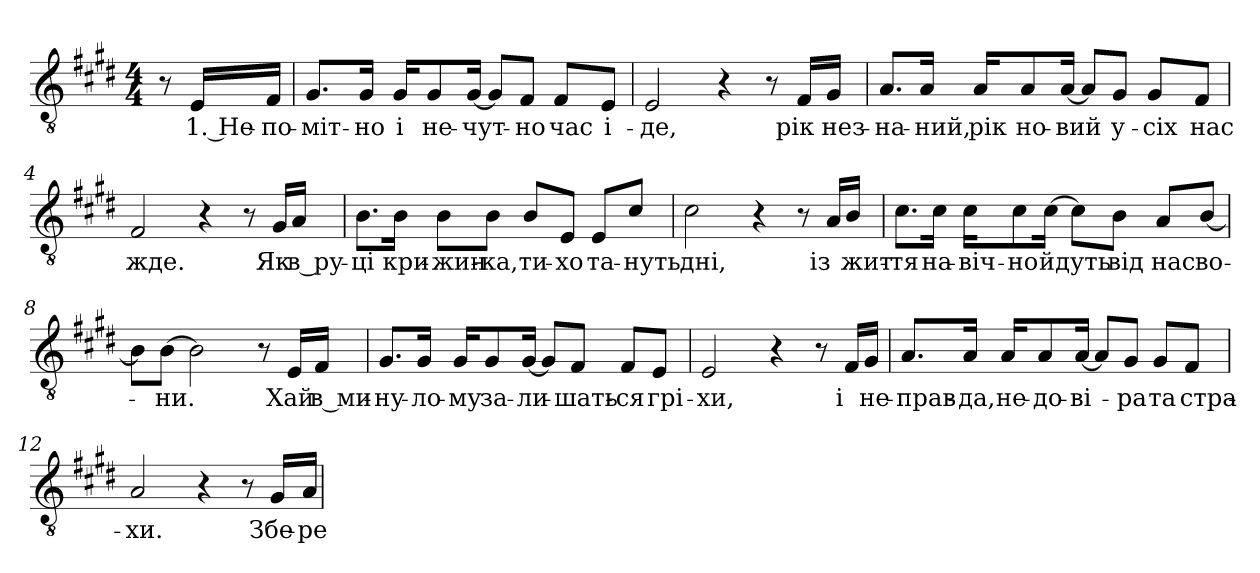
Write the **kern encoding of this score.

**kern	**text
*part1	*part1
*staff1	*staff1
!!LO:PB:g=z
*clefGv2	*
*k[f#c#g#d#]	*
*E:	*
*M4/4	*
=	=
8r	.
!	!LO:LY:b:color=#000000
16Ei/LL	1. Не-
!	!LO:LY:b:color=#000000
16F#i/JJ	-по-
=1	=1
!	!LO:LY:b:color=#000000
8.G#i/L	-міт-
!	!LO:LY:b:color=#000000
16G#i/Jk	-но
!	!LO:LY:b:color=#000000
16G#i/KL	і
!	!LO:LY:b:color=#000000
8G#i/	не-
!	!LO:LY:b:color=#000000
[<16G#i/Jk	-чут-
8G#i/L]	.
!	!LO:LY:b:color=#000000
8F#i/J	-но
!	!LO:LY:b:color=#000000
8F#i/L	час
!	!LO:LY:b:color=#000000
8Ei/J	і-
=2	=2
!	!LO:LY:b:color=#000000
2Ei/	-де,
4r	.
8r	.
!	!LO:LY:b:color=#000000
16F#i/LL	рік
!	!LO:LY:b:color=#000000
16G#i/JJ	нез-
!!LO:LB:g=z
=3	=3
!	!LO:LY:b:color=#000000
8.Ai/L	-на-
!	!LO:LY:b:color=#000000
16Ai/Jk	-ний,
!	!LO:LY:b:color=#000000
16Ai/KL	рік
!	!LO:LY:b:color=#000000
8Ai/	но-
!	!LO:LY:b:color=#000000
[<16Ai/Jk	-вий
8Ai/L]	.
!	!LO:LY:b:color=#000000
8G#i/J	у-
!	!LO:LY:b:color=#000000
8G#i/L	-сіх
!	!LO:LY:b:color=#000000
8F#i/J	нас
=4	=4
!	!LO:LY:b:color=#000000
2F#i/	жде.
4r	.
8r	.
!	!LO:LY:b:color=#000000
16G#i/LL	Як
!	!LO:LY:b:color=#000000
16Ai/JJ	в ру-
=5	=5
!	!LO:LY:b:color=#000000
8.Bi\L	-ці
!	!LO:LY:b:color=#000000
16Bi\Jk	кри-
!	!LO:LY:b:color=#000000
8Bi\L	-жин-
!	!LO:LY:b:color=#000000
8Bi\J	-ка,
!	!LO:LY:b:color=#000000
8Bi/L	ти-
!	!LO:LY:b:color=#000000
8Ei/J	-хо
!	!LO:LY:b:color=#000000
8Ei/L	та-
!	!LO:LY:b:color=#000000
8c#i/J	-нуть
!!LO:LB:g=z
=6	=6
!	!LO:LY:b:color=#000000
2c#i\	дні,
4r	.
8r	.
!	!LO:LY:b:color=#000000
16Ai/LL	із
!	!LO:LY:b:color=#000000
16Bi/JJ	жит-
=7	=7
!	!LO:LY:b:color=#000000
8.c#i\L	-тя
!	!LO:LY:b:color=#000000
16c#i\Jk	на-
!	!LO:LY:b:color=#000000
16c#i\KL	-віч-
!	!LO:LY:b:color=#000000
8c#i\	-но
!	!LO:LY:b:color=#000000
[>16c#i\Jk	йдуть
8c#i\L]	.
!	!LO:LY:b:color=#000000
8Bi\J	від
!	!LO:LY:b:color=#000000
8Ai/L	нас
!	!LO:LY:b:color=#000000
[>8Bi/J	во-
=8	=8
8Bi\L]	.
!	!LO:LY:b:color=#000000
[>8Bi\J	-ни.
2Bi\]	.
8r	.
!	!LO:LY:b:color=#000000
16Ei/LL	Хай
!	!LO:LY:b:color=#000000
16F#i/JJ	в ми-
!!LO:LB:g=z
=9	=9
!	!LO:LY:b:color=#000000
8.G#i/L	-ну-
!	!LO:LY:b:color=#000000
16G#i/Jk	-ло-
!	!LO:LY:b:color=#000000
16G#i/KL	-му
!	!LO:LY:b:color=#000000
8G#i/	за-
!	!LO:LY:b:color=#000000
[<16G#i/Jk	-ли-
8G#i/L]	.
!	!LO:LY:b:color=#000000
8F#i/J	-шать-
!	!LO:LY:b:color=#000000
8F#i/L	-ся
!	!LO:LY:b:color=#000000
8Ei/J	грі-
=10	=10
!	!LO:LY:b:color=#000000
2Ei/	-хи,
4r	.
8r	.
!	!LO:LY:b:color=#000000
16F#i/LL	і
!	!LO:LY:b:color=#000000
16G#i/JJ	не-
=11	=11
!	!LO:LY:b:color=#000000
8.Ai/L	-прав-
!	!LO:LY:b:color=#000000
16Ai/Jk	-да,
!	!LO:LY:b:color=#000000
16Ai/KL	не-
!	!LO:LY:b:color=#000000
8Ai/	-до-
!	!LO:LY:b:color=#000000
[<16Ai/Jk	-ві-
8Ai/L]	.
!	!LO:LY:b:color=#000000
8G#i/J	-ра
!	!LO:LY:b:color=#000000
8G#i/L	та
!	!LO:LY:b:color=#000000
8F#i/J	стра-
!!LO:LB:g=z
=12	=12
!	!LO:LY:b:color=#000000
2Ai/	-хи.
4r	.
8r	.
!	!LO:LY:b:color=#000000
16G#i/LL	Збе-
!	!LO:LY:b:color=#000000
16Ai/JJ	-ре-
=	=
*-	*-
